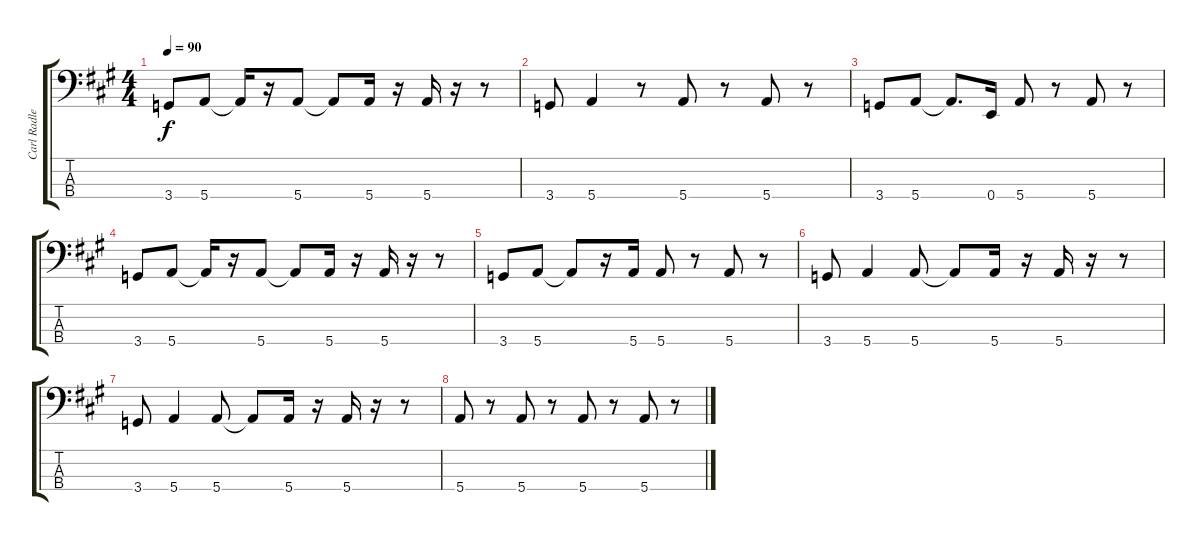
\track ("Carl Radle - Bass" "Carl Radle") {instrument electricbassfinger}
\staff {score tabs}
\tuning (G2 D2 A1 E1) {hide}
\ts (4 4)
\tempo 90
\clef f4
\ks a
3.4.8{dy f} 5.4.8 5.4{t}.16 r.16 5.4.8 5.4{t}.8 5.4.16 r.16 5.4.16 r.16 r.8 |
3.4.8 5.4.4 r.8 5.4.8 r.8 5.4.8 r.8 |
3.4.8 5.4.8 5.4{t}.8{d} 0.4.16 5.4.8 r.8 5.4.8 r.8 |
3.4.8 5.4.8 5.4{t}.16 r.16 5.4.8 5.4{t}.8 5.4.16 r.16 5.4.16 r.16 r.8 |
3.4.8 5.4.8 5.4{t}.8 r.16 5.4.16 5.4.8 r.8 5.4.8 r.8 |
3.4.8 5.4.4 5.4.8 5.4{t}.8 5.4.16 r.16 5.4.16 r.16 r.8 |
3.4.8 5.4.4 5.4.8 5.4{t}.8 5.4.16 r.16 5.4.16 r.16 r.8 |
5.4.8 r.8 5.4.8 r.8 5.4.8 r.8 5.4.8 r.8
